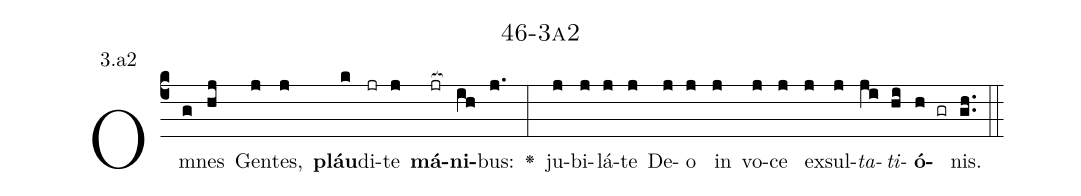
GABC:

name: 46-3a2;
annotation: 3.a2;
%%
(c4)Om(g)nes(hj) Gen(j)tes,(j) <b>pláu</b>(k)di(jr)te(j) <b>má</b>(jr[ocb:1{])<b>ni</b>(ih[ocb:0}])bus:(j.) <v>\greheightstar</v>(:) ju(j)bi(j)lá(j)te(j) De(j)o(j) in(j) vo(j)ce(j) ex(j)sul(j)<i>ta</i>(ji)<i>ti</i>(hi)<b>ó</b>(h gr)nis.(gh..) (::)


%E(j) u(j) o(ji) u(hi) a(h) e.(gh..) (::)
